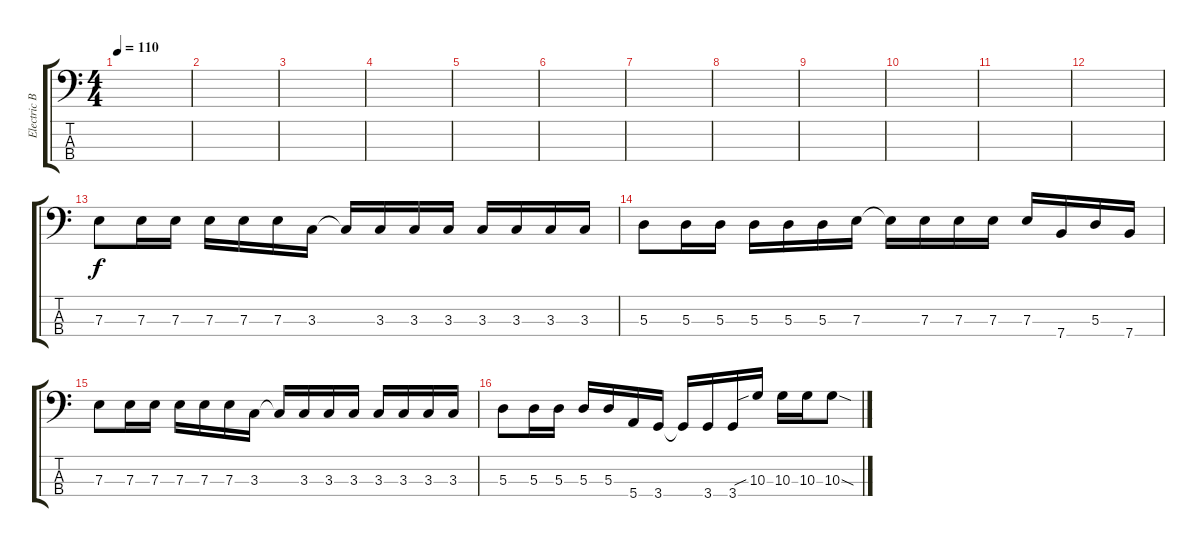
\track ("Electric Bass" "Electric B") {instrument electricbassfinger}
\staff {score tabs}
\tuning (G2 D2 A1 E1) {hide}
\ts (4 4)
\tempo 110
\clef f4
\ks c
|
|
|
|
|
|
|
|
|
|
|
|
7.3.8 7.3.16 7.3.16 7.3.16 7.3.16 7.3.16 3.3.16 3.3{t}.16 3.3.16 3.3.16 3.3.16 3.3.16 3.3.16 3.3.16 3.3.16 |
5.3.8 5.3.16 5.3.16 5.3.16 5.3.16 5.3.16 7.3.16 7.3{t}.16 7.3.16 7.3.16 7.3.16 7.3.16 7.4.16 5.3.16 7.4.16 |
7.3.8 7.3.16 7.3.16 7.3.16 7.3.16 7.3.16 3.3.16 3.3{t}.16 3.3.16 3.3.16 3.3.16 3.3.16 3.3.16 3.3.16 3.3.16 |
5.3.8 5.3.16 5.3.16 5.3.16 5.3.16 5.4.16 3.4.16 3.4{t}.16 3.4.16 3.4.16 10.3{sib}.16 10.3.16 10.3.16 10.3{sod}.8
